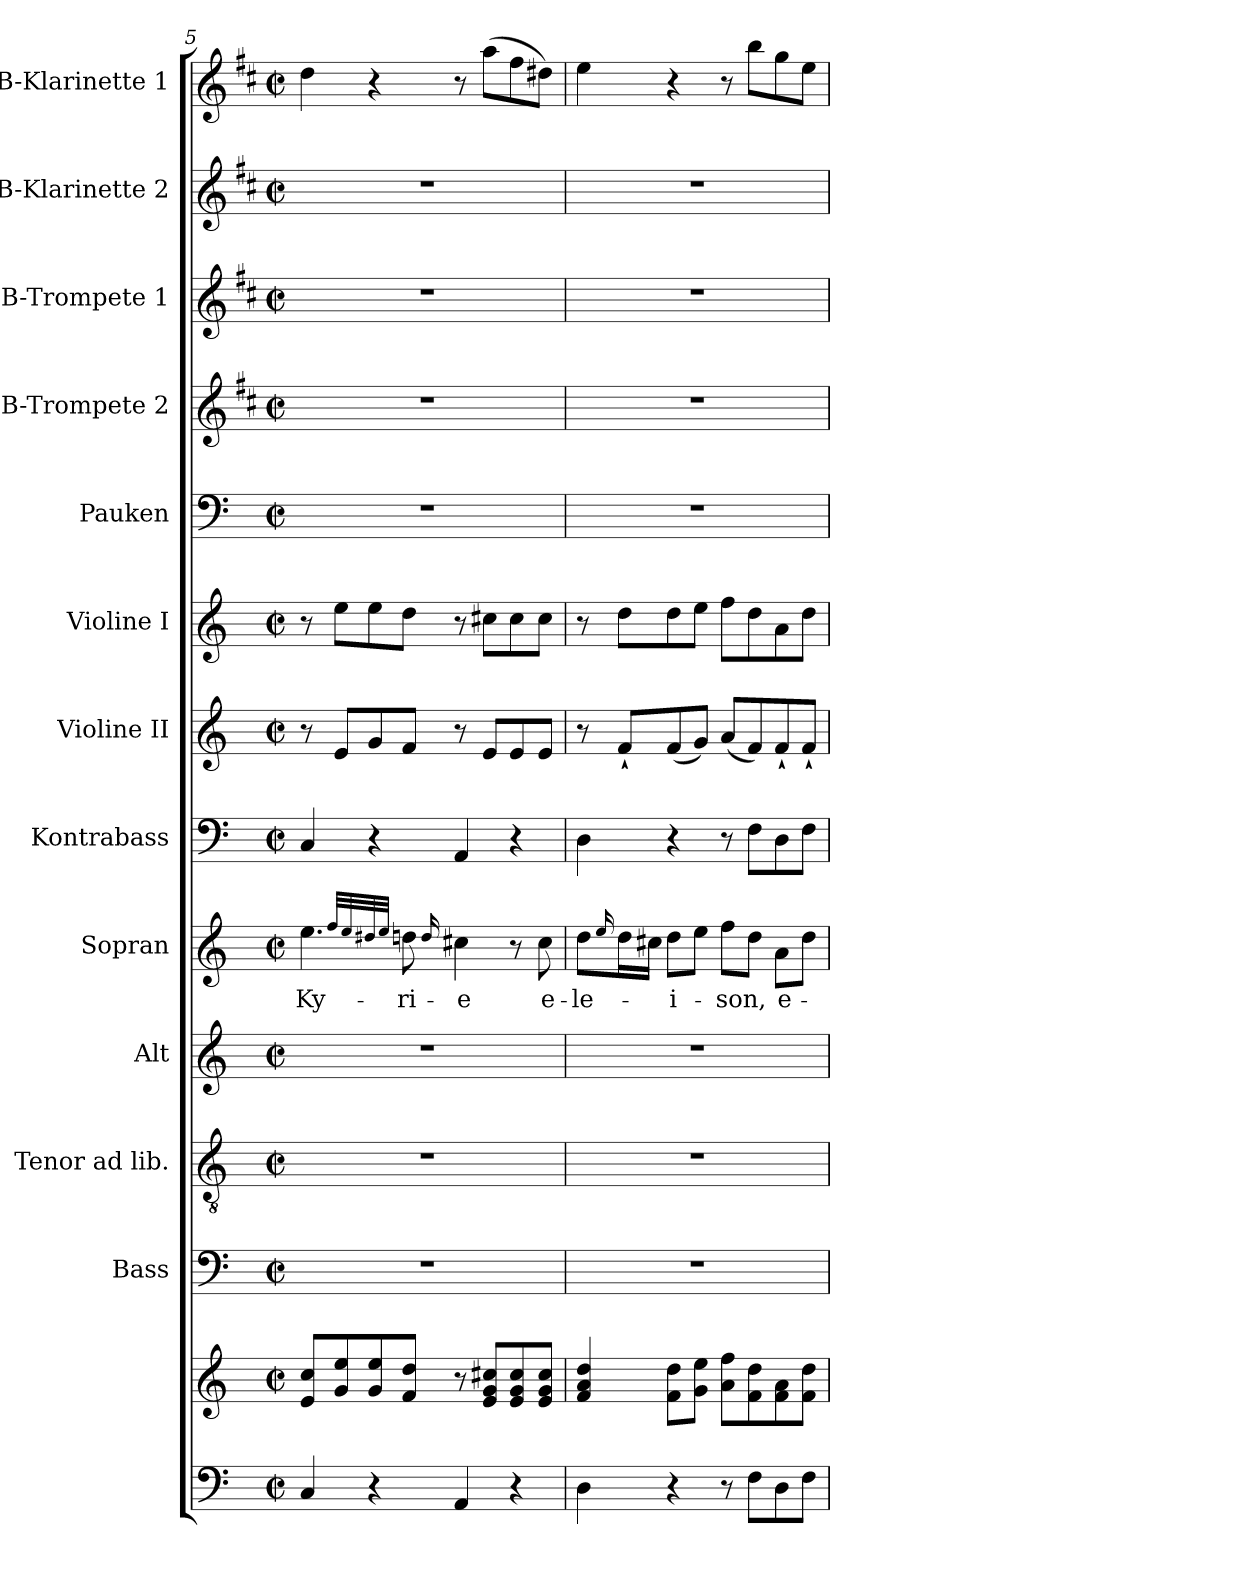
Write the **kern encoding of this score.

**kern	**kern	**kern	**kern	**kern	**kern	**text	**kern	**kern	**kern	**kern	**kern	**kern	**kern	**kern
*part13	*part13	*part12	*part11	*part10	*part9	*part9	*part8	*part7	*part6	*part5	*part4	*part3	*part2	*part1
*staff14	*staff13	*staff12	*staff11	*staff10	*staff9	*staff9	*staff8	*staff7	*staff6	*staff5	*staff4	*staff3	*staff2	*staff1
*	*	*I"Bass	*I"Tenor ad lib.	*I"Alt	*I"Sopran	*	*I"Kontrabass	*I"Violine II	*I"Violine I	*I"Pauken	*I"B-Trompete 2	*I"B-Trompete 1	*I"B-Klarinette 2	*I"B-Klarinette 1
*	*	*I'B.	*I'T.	*I'A.	*I'S.	*	*I'Kb.	*I'Vl. II	*I'Vl. I	*I'Pk.	*I'Trp. 2	*I'Trp. 1	*I'B Kl. 2	*I'B Kl. 1
!!LO:PB:g=z
*clefF4	*clefG2	*clefF4	*clefGv2	*clefG2	*clefG2	*	*clefF4	*clefG2	*clefG2	*clefF4	*clefG2	*clefG2	*clefG2	*clefG2
*	*	*	*	*	*	*	*ITrd7c12	*	*	*	*ITrd1c2	*ITrd1c2	*ITrd1c2	*ITrd1c2
*k[]	*k[]	*k[]	*k[]	*k[]	*k[]	*	*k[]	*k[]	*k[]	*k[]	*k[]	*k[]	*k[]	*k[]
*C:	*C:	*C:	*C:	*C:	*C:	*	*C:	*C:	*C:	*C:	*C:	*C:	*C:	*C:
*M2/2	*M2/2	*M2/2	*M2/2	*M2/2	*M2/2	*	*M2/2	*M2/2	*M2/2	*M2/2	*M2/2	*M2/2	*M2/2	*M2/2
*met(c|)	*met(c|)	*met(c|)	*met(c|)	*met(c|)	*met(c|)	*	*met(c|)	*met(c|)	*met(c|)	*met(c|)	*met(c|)	*met(c|)	*met(c|)	*met(c|)
=5	=5	=5	=5	=5	=5	=5	=5	=5	=5	=5	=5	=5	=5	=5
!	!	!	!	!	!	!LO:LY:b	!	!	!	!	!	!	!	!
4C/	8e/ 8cc/L	1r	1r	1r	4.ee\	Ky-	4CC/	8r	8r	1r	1r	1r	1r	4cc\
.	8g/ 8ee/	.	.	.	.	.	.	8e/L	8ee\L	.	.	.	.	.
4r	8g/ 8ee/	.	.	.	.	.	4r	8g/	8ee\	.	.	.	.	4r
.	.	.	.	.	32qff/LLL	.	.	.	.	.	.	.	.	.
.	.	.	.	.	32qee/	.	.	.	.	.	.	.	.	.
.	.	.	.	.	32qdd#X/	.	.	.	.	.	.	.	.	.
.	.	.	.	.	32qee/JJJ	.	.	.	.	.	.	.	.	.
!	!	!	!	!	!	!LO:LY:b	!	!	!	!	!	!	!	!
.	8f/ 8dd/J	.	.	.	8ddn\	-ri-	.	8f/J	8dd\J	.	.	.	.	.
.	.	.	.	.	16qqdd/	.	.	.	.	.	.	.	.	.
!	!	!	!	!	!	!LO:LY:b	!	!	!	!	!	!	!	!
4AA/	8r	.	.	.	4cc#X\	-e	4AAA/	8r	8r	.	.	.	.	8r
.	8e/ 8g/ 8cc#X/L	.	.	.	.	.	.	8e/L	8cc#X\L	.	.	.	.	(>8gg\L
4r	8e/ 8g/ 8cc#/	.	.	.	8r	.	4r	8e/	8cc#\	.	.	.	.	8ee\
!	!	!	!	!	!	!LO:LY:b	!	!	!	!	!	!	!	!
.	8e/ 8g/ 8cc#/J	.	.	.	8cc#\	e-	.	8e/J	8cc#\J	.	.	.	.	8cc#X\J)
=6	=6	=6	=6	=6	=6	=6	=6	=6	=6	=6	=6	=6	=6	=6
!	!	!	!	!	!	!LO:LY:b	!	!	!	!	!	!	!	!
4D\	4f/ 4a/ 4dd/	1r	1r	1r	8dd\L	-le-	4DD\	8r	8r	1r	1r	1r	1r	4dd\
.	.	.	.	.	16qqee/	.	.	.	.	.	.	.	.	.
.	.	.	.	.	16dd\L	.	.	8f`</L	8dd\L	.	.	.	.	.
.	.	.	.	.	16cc#X\JJ	.	.	.	.	.	.	.	.	.
!	!	!	!	!	!	!LO:LY:b	!	!	!	!	!	!	!	!
4r	8f\ 8dd\L	.	.	.	8dd\L	-i-	4r	(<8f/	8dd\	.	.	.	.	4r
.	8g\ 8ee\J	.	.	.	8ee\J	.	.	8g/J)	8ee\J	.	.	.	.	.
!	!	!	!	!	!	!LO:LY:b	!	!	!	!	!	!	!	!
8r	8a\ 8ff\L	.	.	.	8ff\L	-son,	8r	(<8a/L	8ff\L	.	.	.	.	8r
8F\L	8f\ 8dd\	.	.	.	8dd\J	.	8FF\L	8f/)	8dd\	.	.	.	.	8aa\L
!	!	!	!	!	!	!LO:LY:b	!	!	!	!	!	!	!	!
8D\	8f\ 8a\	.	.	.	8a\L	e-	8DD\	8f`</	8a\	.	.	.	.	8ff\
8F\J	8f\ 8dd\J	.	.	.	8dd\J	.	8FF\J	8f`</J	8dd\J	.	.	.	.	8dd\J
=	=	=	=	=	=	=	=	=	=	=	=	=	=	=
*-	*-	*-	*-	*-	*-	*-	*-	*-	*-	*-	*-	*-	*-	*-
